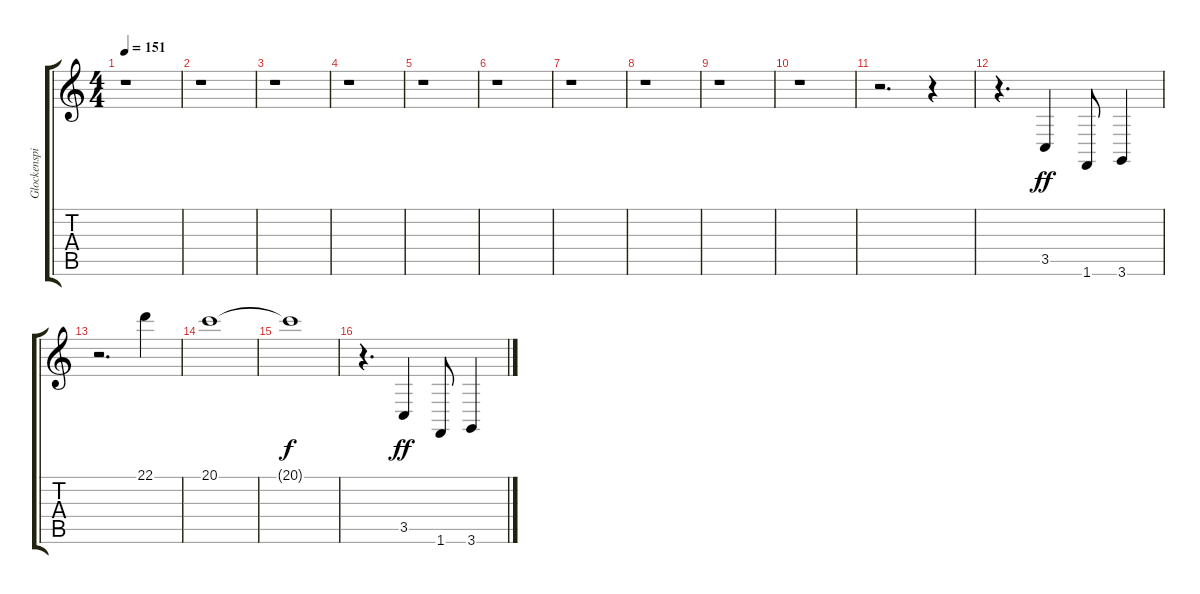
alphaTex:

\track ("Glockenspiel" "Glockenspi") {instrument musicbox}
\staff {score tabs}
\tuning (E4 B3 G3 D3 A2 E2) {hide}
\ts (4 4)
\tempo 151
\clef g2
\ks c
r.1{dy ff} |
r.1 |
r.1 |
r.1 |
r.1 |
r.1 |
r.1 |
r.1 |
r.1 |
r.1 |
r.2{d} r.4 |
r.4{d instrument synthbass1} 3.5.4 1.6.8 3.6.4 |
r.2{d instrument musicbox} 22.1.4 |
20.1.1 |
20.1{t}.1{dy f} |
r.4{d instrument synthbass1} 3.5.4{dy ff} 1.6.8 3.6.4
